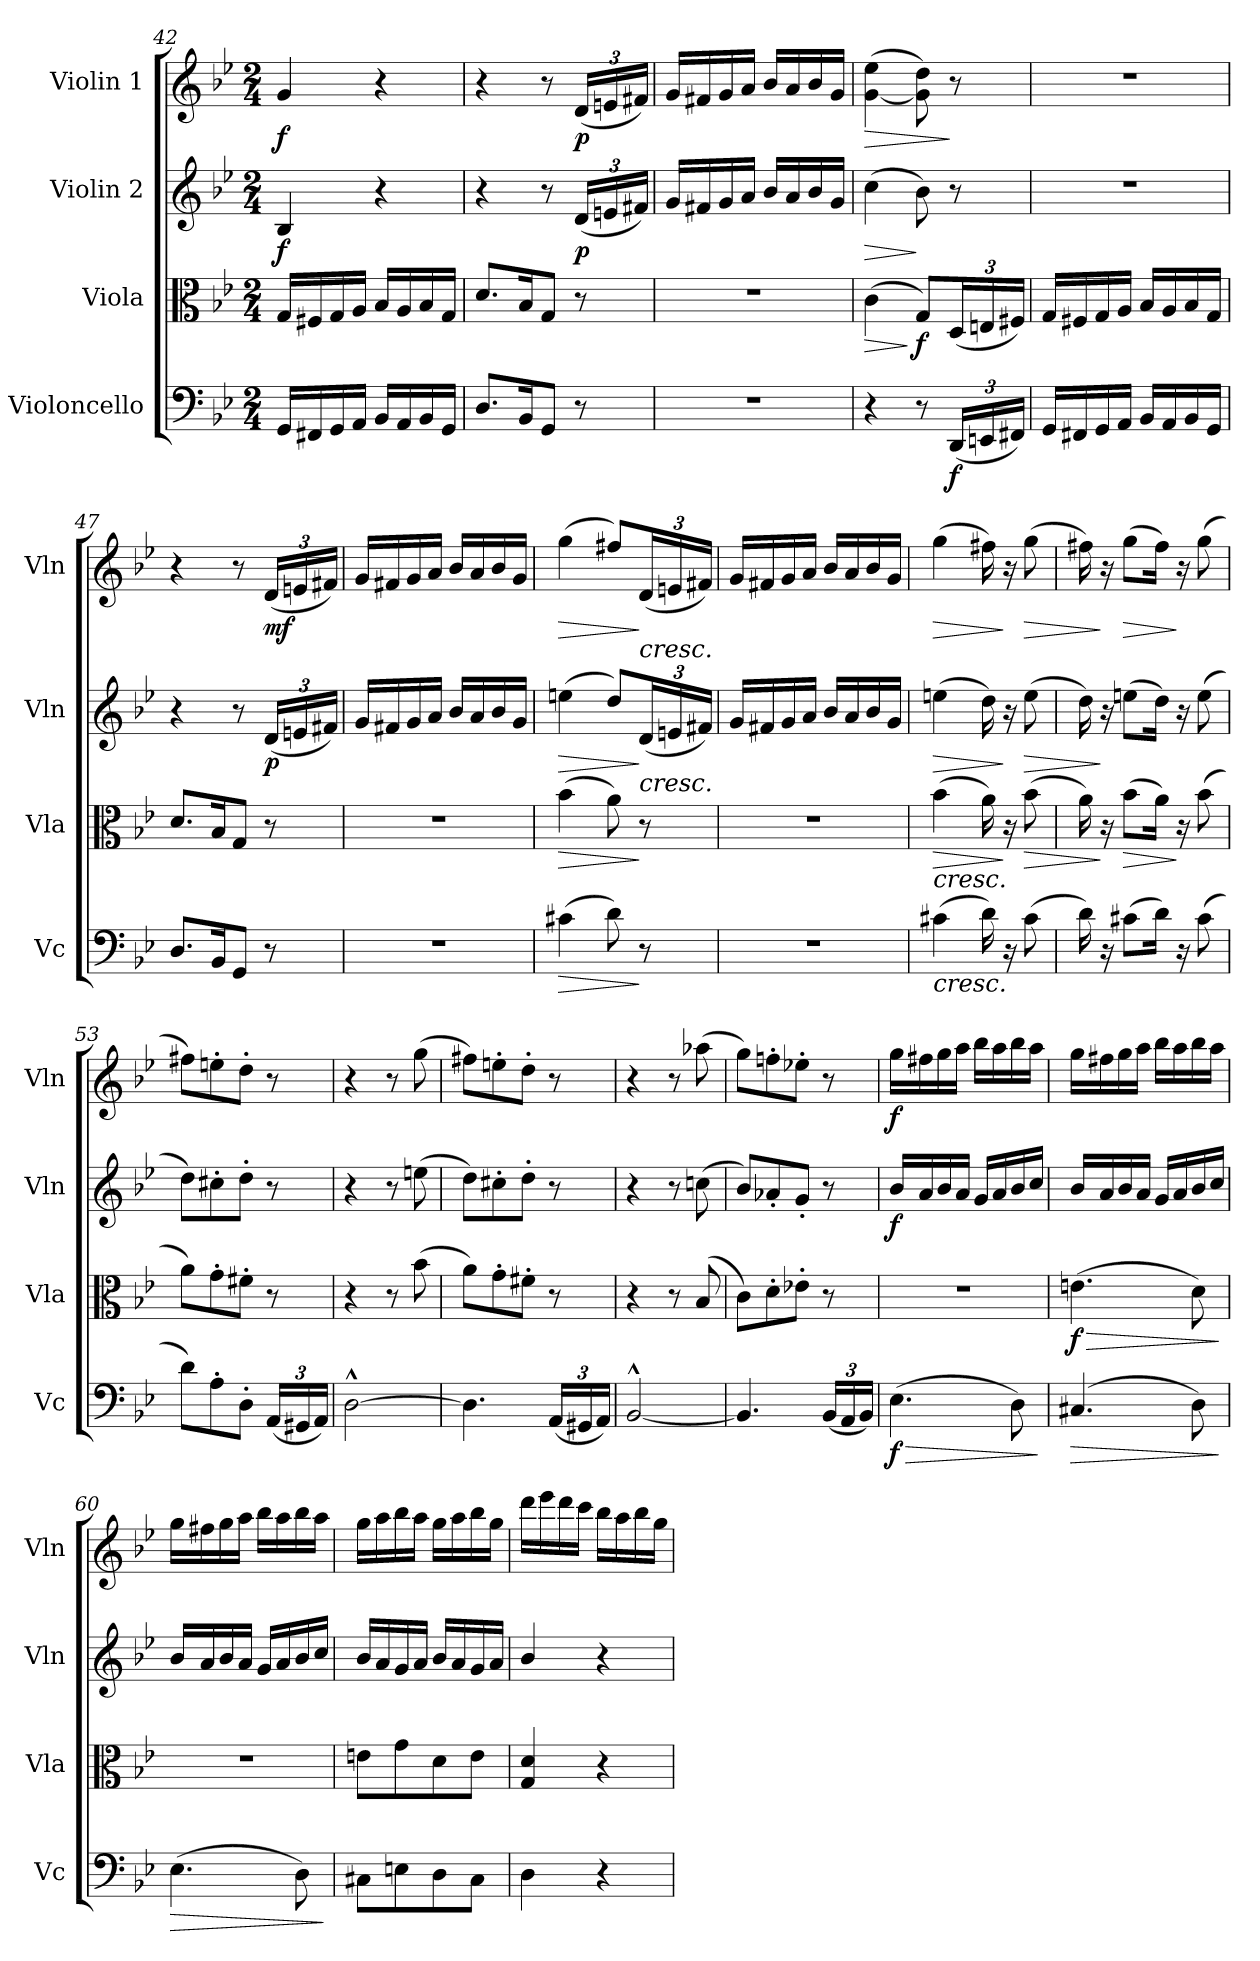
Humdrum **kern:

**kern	**dynam	**kern	**dynam	**kern	**dynam	**kern	**dynam
*part4	*part4	*part3	*part3	*part2	*part2	*part1	*part1
*staff4	*staff4	*staff3	*staff3	*staff2	*staff2	*staff1	*staff1
*I"Violoncello	*	*I"Viola	*	*I"Violin 2	*	*I"Violin 1	*
*I'Vc	*	*I'Vla	*	*I'Vln	*	*I'Vln	*
!!LO:PB:g=z
*clefF4	*	*clefC3	*	*clefG2	*	*clefG2	*
*k[b-e-]	*	*k[b-e-]	*	*k[b-e-]	*	*k[b-e-]	*
*M2/4	*	*M2/4	*	*M2/4	*	*M2/4	*
=42	=42	=42	=42	=42	=42	=42	=42
!	!	!	!	!	!LO:DY:b	!	!LO:DY:b
16GG/LL	.	16G/LL	.	4B-/	f	4g/	f
16FF#X/	.	16F#X/	.	.	.	.	.
16GG/	.	16G/	.	.	.	.	.
16AA/JJ	.	16A/JJ	.	.	.	.	.
16BB-/LL	.	16B-/LL	.	4r	.	4r	.
16AA/	.	16A/	.	.	.	.	.
16BB-/	.	16B-/	.	.	.	.	.
16GG/JJ	.	16G/JJ	.	.	.	.	.
=43	=43	=43	=43	=43	=43	=43	=43
8.D/L	.	8.d/L	.	4r	.	4r	.
16BB-/K	.	16B-/K	.	.	.	.	.
8GG/J	.	8G/J	.	8r	.	8r	.
*	*	*	*	*Xbrackettup	*	*Xbrackettup	*
!	!	!	!	!	!LO:DY:b	!	!LO:DY:b
8r	.	8r	.	(<24d/LL	p	(<24d/LL	p
.	.	.	.	24en/	.	24en/	.
.	.	.	.	24f#X/JJ)	.	24f#X/JJ)	.
=44	=44	=44	=44	=44	=44	=44	=44
2r	.	2r	.	16g/LL	.	16g/LL	.
.	.	.	.	16f#X/	.	16f#X/	.
.	.	.	.	16g/	.	16g/	.
.	.	.	.	16a/JJ	.	16a/JJ	.
.	.	.	.	16b-/LL	.	16b-/LL	.
.	.	.	.	16a/	.	16a/	.
.	.	.	.	16b-/	.	16b-/	.
.	.	.	.	16g/JJ	.	16g/JJ	.
=45	=45	=45	=45	=45	=45	=45	=45
!	!	!	!LO:HP:b	!	!LO:HP:b	!	!LO:HP:b
4r	.	(>4c\	>	(>4cc\	>	(<[4g\ 4ee-\	>
!	!	!	!LO:DY:n=1:b	!	!	!	!
8r	.	8G/L)	] f	8b-\)	]	8g\] 8dd\)	.
*Xbrackettup	*	*Xbrackettup	*	*	*	*	*
!	!LO:DY:b	!	!	!	!	!	!
(<24DD/LL	f	(<24D/L	.	8r	.	8r	]
24EEn/	.	24En/	.	.	.	.	.
24FF#X/JJ)	.	24F#X/JJ)	.	.	.	.	.
=46	=46	=46	=46	=46	=46	=46	=46
16GG/LL	.	16G/LL	.	2r	.	2r	.
16FF#X/	.	16F#X/	.	.	.	.	.
16GG/	.	16G/	.	.	.	.	.
16AA/JJ	.	16A/JJ	.	.	.	.	.
16BB-/LL	.	16B-/LL	.	.	.	.	.
16AA/	.	16A/	.	.	.	.	.
16BB-/	.	16B-/	.	.	.	.	.
16GG/JJ	.	16G/JJ	.	.	.	.	.
=47	=47	=47	=47	=47	=47	=47	=47
8.D/L	.	8.d/L	.	4r	.	4r	.
16BB-/K	.	16B-/K	.	.	.	.	.
8GG/J	.	8G/J	.	8r	.	8r	.
!	!	!	!	!	!LO:DY:b	!	!LO:DY:b
8r	.	8r	.	(<24d/LL	p	(<24d/LL	mf
.	.	.	.	24en/	.	24en/	.
.	.	.	.	24f#X/JJ)	.	24f#X/JJ)	.
=48	=48	=48	=48	=48	=48	=48	=48
2r	.	2r	.	16g/LL	.	16g/LL	.
.	.	.	.	16f#X/	.	16f#X/	.
.	.	.	.	16g/	.	16g/	.
.	.	.	.	16a/JJ	.	16a/JJ	.
.	.	.	.	16b-/LL	.	16b-/LL	.
.	.	.	.	16a/	.	16a/	.
.	.	.	.	16b-/	.	16b-/	.
.	.	.	.	16g/JJ	.	16g/JJ	.
=49	=49	=49	=49	=49	=49	=49	=49
!	!LO:HP:b	!	!LO:HP:b	!	!LO:HP:b	!	!LO:HP:b
(>4c#X\	>	(>4b-\	>	(>4een\	>	(>4gg\	>
8d\)	.	8a\)	.	8dd/L)	.	8ff#X/L)	.
!	!	!	!	!	!	!LO:TX:b:i:t=cresc.	!
!	!	!	!	!LO:TX:b:i:t=cresc.	!	!	!
8r	]	8r	]	(<24d/L	]	(<24d/L	]
.	.	.	.	24en/	.	24en/	.
.	.	.	.	24f#X/JJ)	.	24f#X/JJ)	.
=50	=50	=50	=50	=50	=50	=50	=50
2r	.	2r	.	16g/LL	.	16g/LL	.
.	.	.	.	16f#X/	.	16f#X/	.
.	.	.	.	16g/	.	16g/	.
.	.	.	.	16a/JJ	.	16a/JJ	.
.	.	.	.	16b-/LL	.	16b-/LL	.
.	.	.	.	16a/	.	16a/	.
.	.	.	.	16b-/	.	16b-/	.
.	.	.	.	16g/JJ	.	16g/JJ	.
=51	=51	=51	=51	=51	=51	=51	=51
!	!	!LO:TX:b:i:t=cresc.	!	!	!	!	!
!LO:TX:b:i:t=cresc.	!	!	!	!	!	!	!
!	!	!	!LO:HP:b	!	!LO:HP:b	!	!LO:HP:b
(>4c#X\	.	(>4b-\	>	(>4een\	>	(>4gg\	>
16d\)	.	16a\)	.	16dd\)	.	16ff#X\)	.
16r	.	16r	]	16r	]	16r	]
!	!	!	!LO:HP:b	!	!LO:HP:b	!	!LO:HP:b
(>8c#\	.	(>8b-\	>	(>8ee\	>	(>8gg\	>
!!LO:LB:g=z
=52	=52	=52	=52	=52	=52	=52	=52
16d\)	.	16a\)	.	16dd\)	.	16ff#X\)	.
16r	.	16r	]	16r	]	16r	]
!	!	!	!LO:HP:b	!	!	!	!LO:HP:b
(>8c#X\L	.	(>8b-\L	>	(>8een\L	.	(>8gg\L	>
16d\Jk)	.	16a\Jk)	.	16dd\Jk)	.	16ff#\Jk)	.
16r	.	16r	]	16r	.	16r	]
(>8c#\	.	(>8b-\	.	(>8ee\	.	(>8gg\	.
=53	=53	=53	=53	=53	=53	=53	=53
8d\L)	.	8a\L)	.	8dd\L)	.	8ff#X\L)	.
8A'\	.	8g'\	.	8cc#X'\	.	8een'\	.
8D'\J	.	8f#X'\J	.	8dd'\J	.	8dd'\J	.
(<24AA/LL	.	8r	.	8r	.	8r	.
24GG#X/	.	.	.	.	.	.	.
24AA/JJ)	.	.	.	.	.	.	.
=54	=54	=54	=54	=54	=54	=54	=54
[2D^^\	.	4r	.	4r	.	4r	.
.	.	8r	.	8r	.	8r	.
.	.	(>8b-\	.	(>8een\	.	(>8gg\	.
=55	=55	=55	=55	=55	=55	=55	=55
4.D\]	.	8a\L)	.	8dd\L)	.	8ff#X\L)	.
.	.	8g'\	.	8cc#X'\	.	8een'\	.
.	.	8f#X'\J	.	8dd'\J	.	8dd'\J	.
(<24AA/LL	.	8r	.	8r	.	8r	.
24GG#X/	.	.	.	.	.	.	.
24AA/JJ)	.	.	.	.	.	.	.
=56	=56	=56	=56	=56	=56	=56	=56
[2BB-^^/	.	4r	.	4r	.	4r	.
.	.	8r	.	8r	.	8r	.
.	.	(<8B-/	.	(>8ccn\	.	(>8aa-X\	.
=57	=57	=57	=57	=57	=57	=57	=57
4.BB-/]	.	8c\L)	.	8b-/L)	.	8gg\L)	.
.	.	8d'\	.	8a-X'/	.	8ffn'\	.
.	.	8e-X'\J	.	8g'/J	.	8ee-X'\J	.
(<24BB-/LL	.	8r	.	8r	.	8r	.
24AA/	.	.	.	.	.	.	.
24BB-/JJ)	.	.	.	.	.	.	.
=58	=58	=58	=58	=58	=58	=58	=58
!	!LO:HP:b	!	!	!	!	!	!
!	!LO:DY:n=1:b	!	!	!	!LO:DY:b	!	!LO:DY:b
(>4.E-\	> f	2r	.	16b-/LL	f	16gg\LL	f
.	.	.	.	16a/	.	16ff#X\	.
.	.	.	.	16b-/	.	16gg\	.
.	.	.	.	16a/JJ	.	16aa\JJ	.
.	.	.	.	16g/LL	.	16bb-\LL	.
.	.	.	.	16a/	.	16aa\	.
8D\)	.	.	.	16b-/	.	16bb-\	.
.	.	.	.	16cc/JJ	.	16aa\JJ	.
.	]	.	.	.	.	.	.
=59	=59	=59	=59	=59	=59	=59	=59
!	!LO:HP:b	!	!LO:HP:b	!	!	!	!
!	!	!	!LO:DY:n=1:b	!	!	!	!
(>4.C#X/	>	(>4.en\	> f	16b-/LL	.	16gg\LL	.
.	.	.	.	16a/	.	16ff#X\	.
.	.	.	.	16b-/	.	16gg\	.
.	.	.	.	16a/JJ	.	16aa\JJ	.
.	.	.	.	16g/LL	.	16bb-\LL	.
.	.	.	.	16a/	.	16aa\	.
8D\)	.	8d\)	.	16b-/	.	16bb-\	.
.	.	.	.	16cc/JJ	.	16aa\JJ	.
.	]	.	]	.	.	.	.
=60	=60	=60	=60	=60	=60	=60	=60
!	!LO:HP:b	!	!	!	!	!	!
(>4.E-\	>	2r	.	16b-/LL	.	16gg\LL	.
.	.	.	.	16a/	.	16ff#X\	.
.	.	.	.	16b-/	.	16gg\	.
.	.	.	.	16a/JJ	.	16aa\JJ	.
.	.	.	.	16g/LL	.	16bb-\LL	.
.	.	.	.	16a/	.	16aa\	.
8D\)	.	.	.	16b-/	.	16bb-\	.
.	.	.	.	16cc/JJ	.	16aa\JJ	.
.	]	.	.	.	.	.	.
=61	=61	=61	=61	=61	=61	=61	=61
8C#X\L	.	8en\L	.	16b-/LL	.	16gg\LL	.
.	.	.	.	16a/	.	16aa\	.
8En\	.	8g\	.	16g/	.	16bb-\	.
.	.	.	.	16a/JJ	.	16aa\JJ	.
8D\	.	8d\	.	16b-/LL	.	16gg\LL	.
.	.	.	.	16a/	.	16aa\	.
8C#\J	.	8e\J	.	16g/	.	16bb-\	.
.	.	.	.	16a/JJ	.	16gg\JJ	.
!!LO:LB:g=z
=62	=62	=62	=62	=62	=62	=62	=62
4D\	.	4G/ 4d/	.	4b-/	.	16ddd\LL	.
.	.	.	.	.	.	16eee-\	.
.	.	.	.	.	.	16ddd\	.
.	.	.	.	.	.	16ccc\JJ	.
4r	.	4r	.	4r	.	16bb-\LL	.
.	.	.	.	.	.	16aa\	.
.	.	.	.	.	.	16bb-\	.
.	.	.	.	.	.	16gg\JJ	.
=	=	=	=	=	=	=	=
*-	*-	*-	*-	*-	*-	*-	*-
